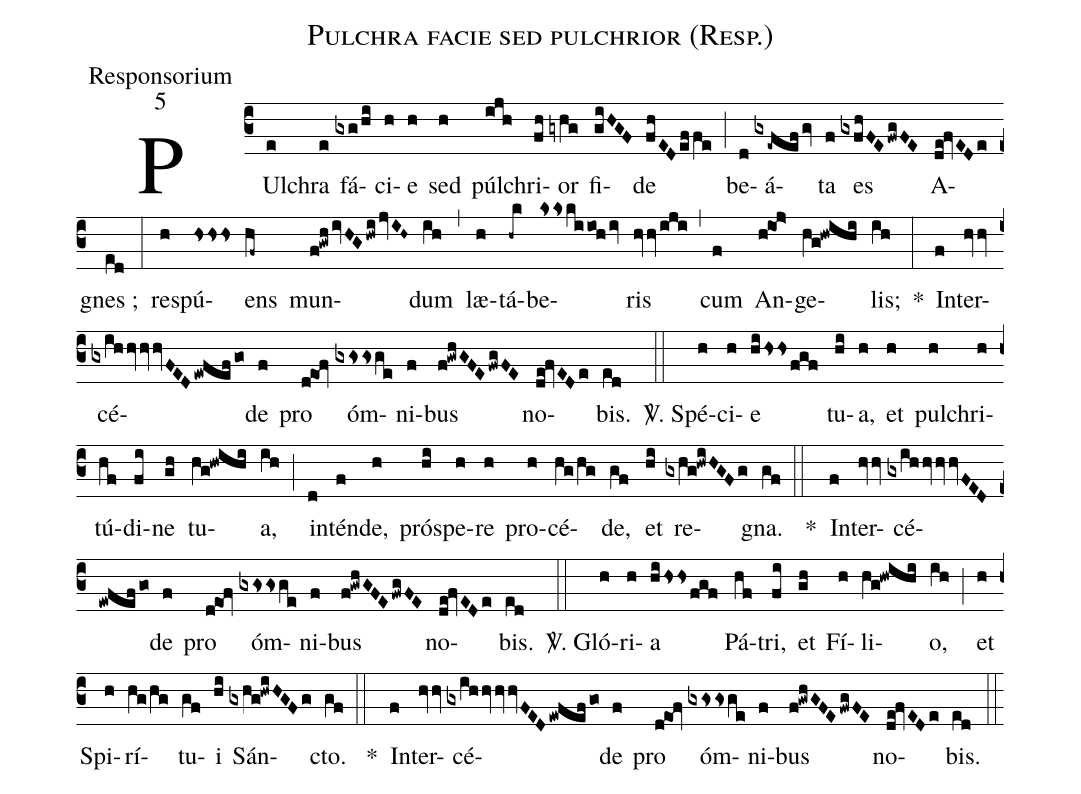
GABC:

name:Pulchra facie sed pulchrior (Resp.);
office-part:Responsorium;
mode:5;
%%
(c3)PUl(e)chra(e) fá(gxg/hi)ci(h)e(h) sed(h) púl(ijh)chri(fh)or(gyhg) fi(giHGF)de(fhEDeffe) (;) be(d)á(gx-efef/gv)ta(f) es(gxfhFE/fwgFE) A(de!fvEDe)gnes ;(ed) (:) re(h)spú(hsss)ens(hf~) mun(f!gwh/ivHG/hwi/jvIH~)dum(ih) (,) læ(h)tá(-hk)be(ksskiioh/iv)ris(hvhviji) (,) cum(f) An(h!io!j>)ge(hg!hwihi)lis;(ih) *(:) In(f)ter(hvhv)cé(gxihhvhvhvFED/ewfef/go)de(f) pro(d!eof) óm(gxgsgsge)ni(f)bus(f!gwhGFE/fwgFE) no(de!fvEDe)bis.(ed) (::)

<sp>V/</sp>. Spé(h)ci(h)e(hi/hssfgf) tu(hi)a,(h) et(h) pul(h)chri(h)tú(hf)di(fi)ne(gh) tu(hg!hwihi)a,(ih) (;) in(d)tén(f)de,(h) pró(hi)spe(h)re(h) pro(h)cé(hg/hg)de,(gf) et(hi) re(gxhg!hwiHGFg)gna.(gf) (::)
*() In(f)ter(hvhv)cé(gxihhvhvhvFED/ewfef/go)de(f) pro(d!eof) óm(gxgsgsge)ni(f)bus(f!gwhGFE/fwgFE) no(de!fvEDe)bis.(ed) (::)

<sp>V/</sp>. Gló(h)ri(h)a(hi/hss/fgf) Pá(hf)tri,(fi) et(gh) Fí(h)li(hg!hwihi)o,(ih) (;) et(h) Spi(h)rí(hg/hg)tu(gf)i(hi) Sán(gxhg!hwiHGFg)cto.(gf) (::)
*() In(f)ter(hvhv)cé(gxihhvhvhvFED/ewfef/go)de(f) pro(d!eof) óm(gxgsgsge)ni(f)bus(f!gwhGFE/fwgFE) no(de!fvEDe)bis.(ed) (::)
